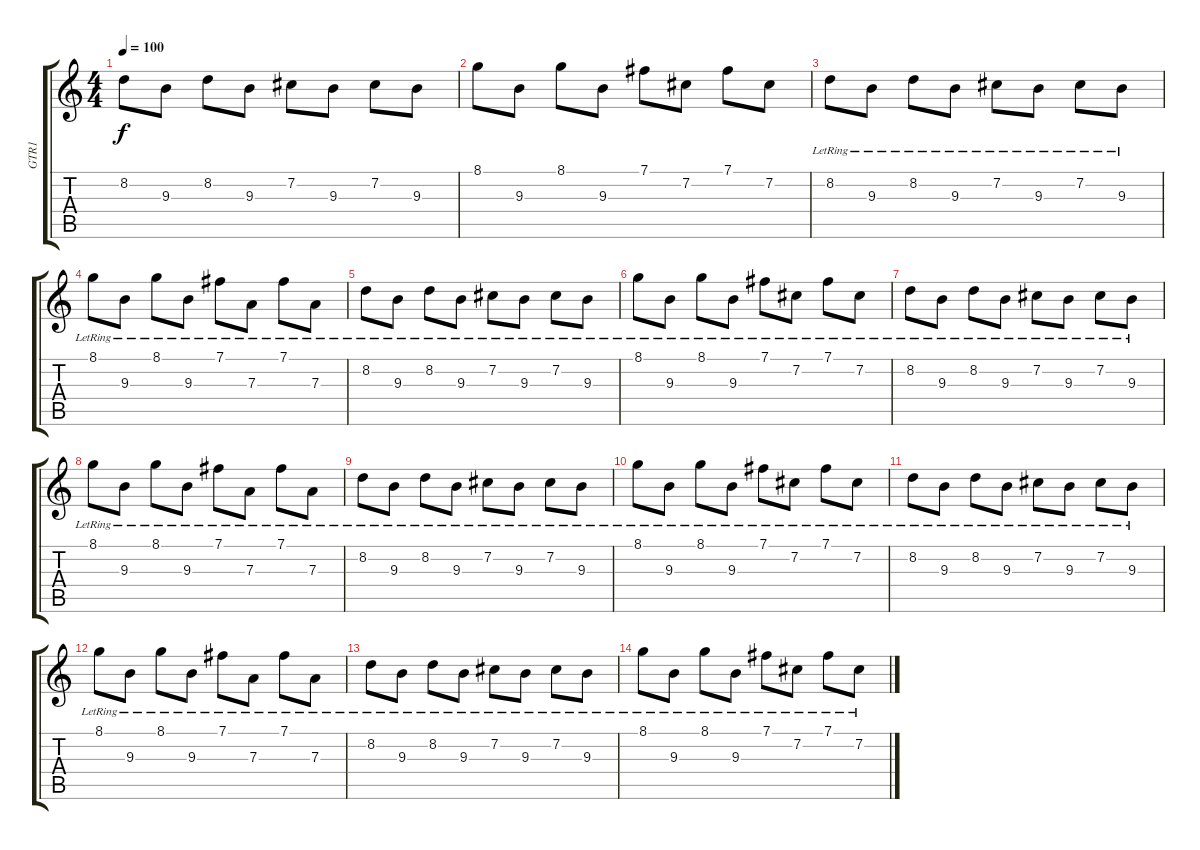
\track ("GTR1" "GTR1") {instrument electricguitarclean}
\staff {score tabs}
\tuning (B3 Gb3 D3 A2 E2 B1) {hide}
\ts (4 4)
\tempo 100
\clef g2
\ks c
8.2.8{dy f} 9.3.8 8.2.8 9.3.8 7.2.8 9.3.8 7.2.8 9.3.8 |
8.1.8 9.3.8 8.1.8 9.3.8 7.1.8 7.2.8 7.1.8 7.2.8 |
8.2{lr}.8{instrument electricguitarclean} 9.3{lr}.8 8.2{lr}.8 9.3{lr}.8 7.2{lr}.8 9.3{lr}.8 7.2{lr}.8 9.3{lr}.8 |
8.1{lr}.8 9.3{lr}.8 8.1{lr}.8 9.3{lr}.8 7.1{lr}.8 7.3{lr}.8 7.1{lr}.8 7.3{lr}.8 |
8.2{lr}.8 9.3{lr}.8 8.2{lr}.8 9.3{lr}.8 7.2{lr}.8 9.3{lr}.8 7.2{lr}.8 9.3{lr}.8 |
8.1{lr}.8 9.3{lr}.8 8.1{lr}.8 9.3{lr}.8 7.1{lr}.8 7.2{lr}.8 7.1{lr}.8 7.2{lr}.8 |
8.2{lr}.8 9.3{lr}.8 8.2{lr}.8 9.3{lr}.8 7.2{lr}.8 9.3{lr}.8 7.2{lr}.8 9.3{lr}.8 |
8.1{lr}.8 9.3{lr}.8 8.1{lr}.8 9.3{lr}.8 7.1{lr}.8 7.3{lr}.8 7.1{lr}.8 7.3{lr}.8 |
8.2{lr}.8 9.3{lr}.8 8.2{lr}.8 9.3{lr}.8 7.2{lr}.8 9.3{lr}.8 7.2{lr}.8 9.3{lr}.8 |
8.1{lr}.8 9.3{lr}.8 8.1{lr}.8 9.3{lr}.8 7.1{lr}.8 7.2{lr}.8 7.1{lr}.8 7.2{lr}.8 |
8.2{lr}.8{volume 0} 9.3{lr}.8 8.2{lr}.8 9.3{lr}.8 7.2{lr}.8 9.3{lr}.8 7.2{lr}.8 9.3{lr}.8 |
8.1{lr}.8 9.3{lr}.8 8.1{lr}.8 9.3{lr}.8 7.1{lr}.8 7.3{lr}.8 7.1{lr}.8 7.3{lr}.8 |
8.2{lr}.8 9.3{lr}.8 8.2{lr}.8 9.3{lr}.8 7.2{lr}.8 9.3{lr}.8 7.2{lr}.8 9.3{lr}.8 |
8.1{lr}.8 9.3{lr}.8 8.1{lr}.8 9.3{lr}.8 7.1{lr}.8 7.2{lr}.8 7.1{lr}.8 7.2{lr}.8
